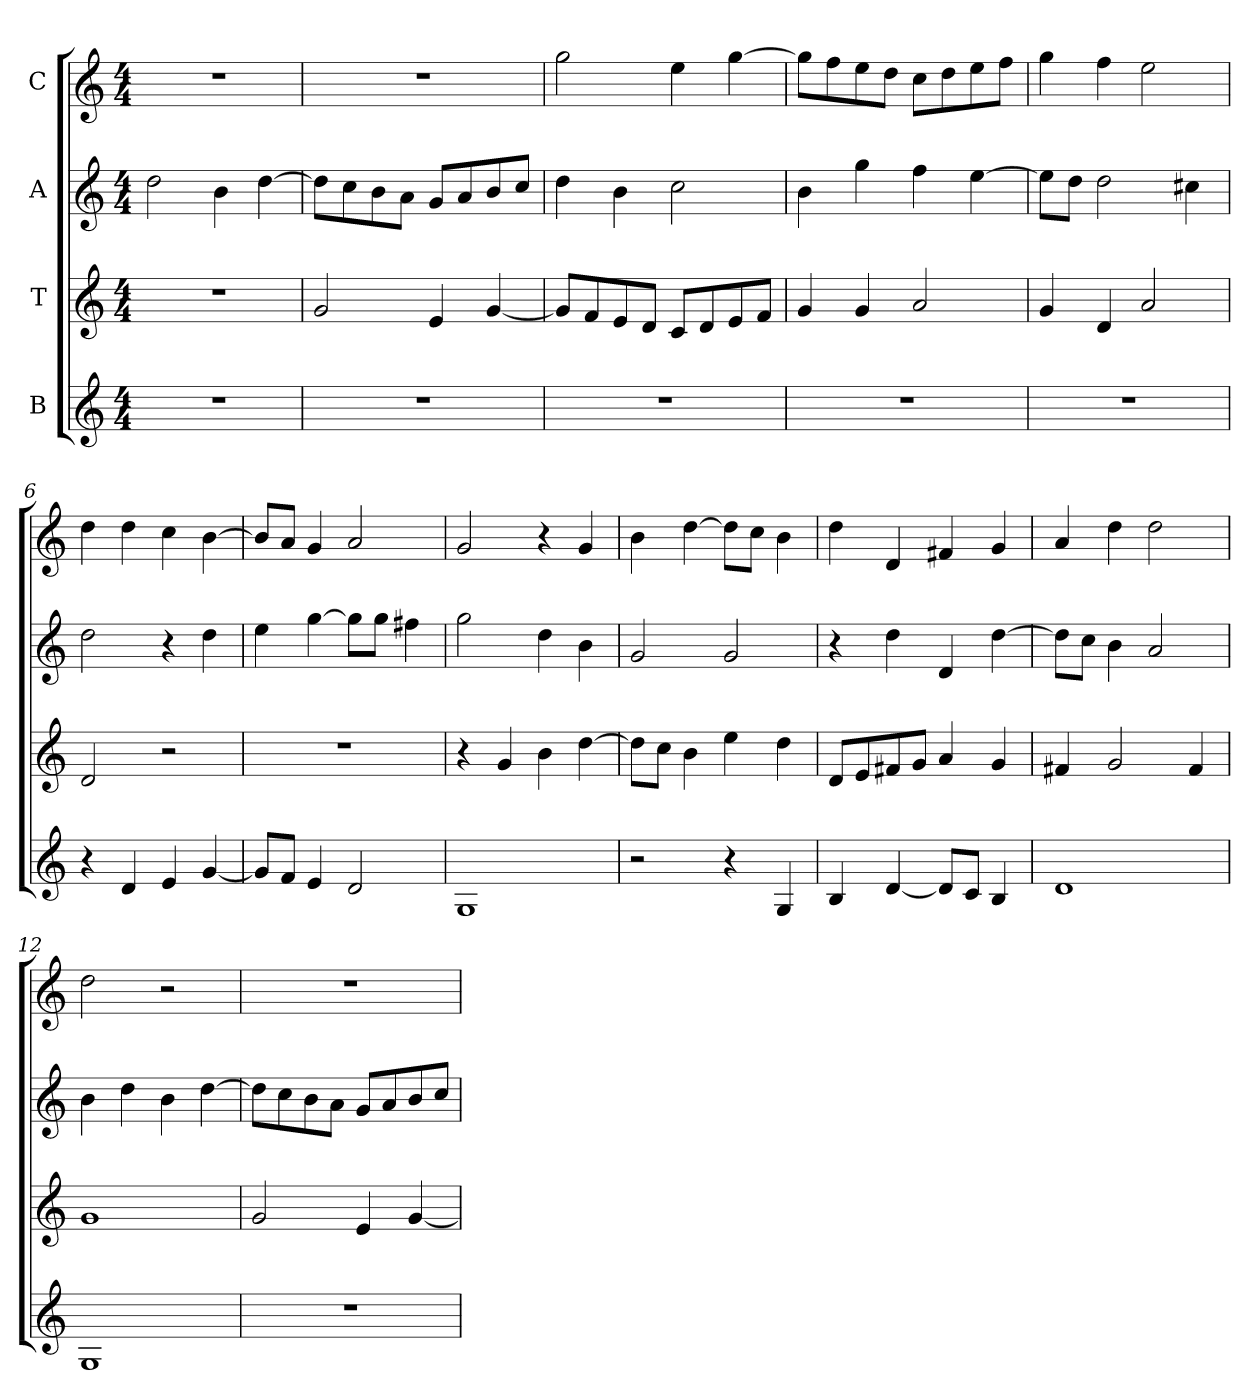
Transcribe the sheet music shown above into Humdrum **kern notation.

**kern	**kern	**kern	**kern
*part4	*part3	*part2	*part1
*staff4	*staff3	*staff2	*staff1
*I"B	*I"T	*I"A	*I"C
!!LO:PB:g=z
*clefG2	*clefG2	*clefG2	*clefG2
*k[]	*k[]	*k[]	*k[]
*C:	*C:	*C:	*C:
*M4/4	*M4/4	*M4/4	*M4/4
=1	=1	=1	=1
1r	1r	2ddi\	1r
.	.	4bi\	.
.	.	[>4ddi\	.
=2	=2	=2	=2
1r	2gi/	8ddi\L]	1r
.	.	8cci\	.
.	.	8bi\	.
.	.	8ai\J	.
.	4ei/	8gi/L	.
.	.	8ai/	.
.	[<4gi/	8bi/	.
.	.	8cci/J	.
=3	=3	=3	=3
1r	8gi/L]	4ddi\	2ggi\
.	8fi/	.	.
.	8ei/	4bi\	.
.	8di/J	.	.
.	8ci/L	2cci\	4eei\
.	8di/	.	.
.	8ei/	.	[>4ggi\
.	8fi/J	.	.
=4	=4	=4	=4
1r	4gi/	4bi\	8ggi\L]
.	.	.	8ffi\
.	4gi/	4ggi\	8eei\
.	.	.	8ddi\J
.	2ai/	4ffi\	8cci\L
.	.	.	8ddi\
.	.	[>4eei\	8eei\
.	.	.	8ffi\J
=5	=5	=5	=5
1r	4gi/	8eei\L]	4ggi\
.	.	8ddi\J	.
.	4di/	2ddi\	4ffi\
.	2ai/	.	2eei\
.	.	4cc#Xi\	.
!!LO:LB:g=z
=6	=6	=6	=6
4r	2di/	2ddi\	4ddi\
4di/	.	.	4ddi\
4ei/	2r	4r	4cci\
[<4gi/	.	4ddi\	[>4bi\
=7	=7	=7	=7
8gi/L]	1r	4eei\	8bi/L]
8fi/J	.	.	8ai/J
4ei/	.	[>4ggi\	4gi/
2di/	.	8ggi\L]	2ai/
.	.	8ggi\J	.
.	.	4ff#Xi\	.
=8	=8	=8	=8
1Gi	4r	2ggi\	2gi/
.	4gi/	.	.
.	4bi\	4ddi\	4r
.	[>4ddi\	4bi\	4gi/
=9	=9	=9	=9
2r	8ddi\L]	2gi/	4bi\
.	8cci\J	.	.
.	4bi\	.	[>4ddi\
4r	4eei\	2gi/	8ddi\L]
.	.	.	8cci\J
4Gi/	4ddi\	.	4bi\
=10	=10	=10	=10
4Bi/	8di/L	4r	4ddi\
.	8ei/	.	.
[<4di/	8f#Xi/	4ddi\	4di/
.	8gi/J	.	.
8di/L]	4ai/	4di/	4f#Xi/
8ci/J	.	.	.
4Bi/	4gi/	[>4ddi\	4gi/
!!LO:PB:g=z
=11	=11	=11	=11
1di	4f#Xi/	8ddi\L]	4ai/
.	.	8cci\J	.
.	2gi/	4bi\	4ddi\
.	.	2ai/	2ddi\
.	4f#i/	.	.
=12	=12	=12	=12
1Gi	1gi	4bi\	2ddi\
.	.	4ddi\	.
.	.	4bi\	2r
.	.	[>4ddi\	.
=13	=13	=13	=13
1r	2gi/	8ddi\L]	1r
.	.	8cci\	.
.	.	8bi\	.
.	.	8ai\J	.
.	4ei/	8gi/L	.
.	.	8ai/	.
.	[<4gi/	8bi/	.
.	.	8cci/J	.
=	=	=	=
*-	*-	*-	*-
